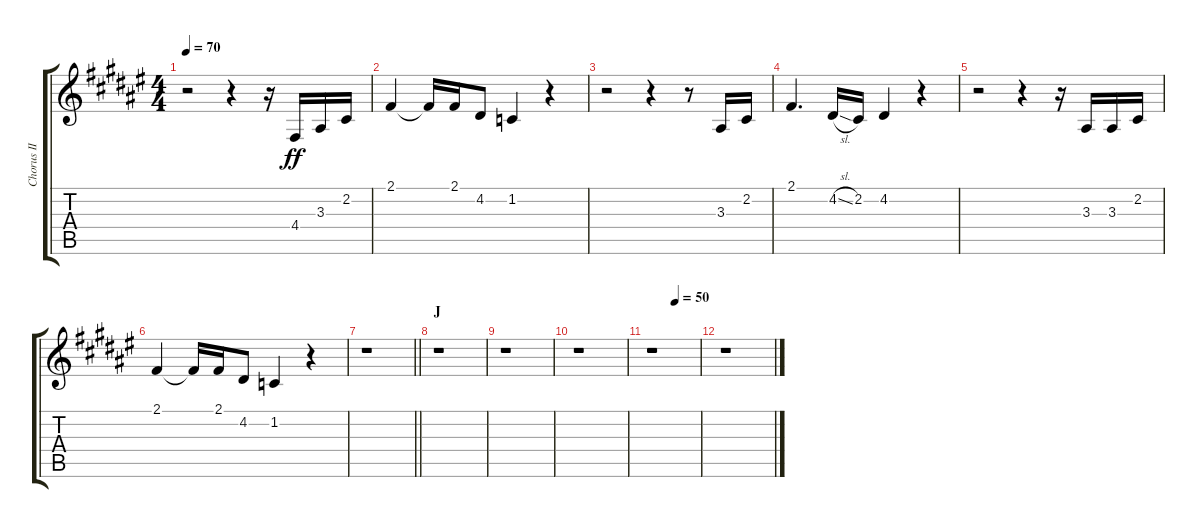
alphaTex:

\track ("Chorus II" "Chorus II") {instrument voiceoohs}
\staff {score tabs}
\tuning (E4 B3 G3 D3 A2 E2) {hide}
\ts (4 4)
\tempo 70
\clef g2
\ks f#
r.2{dy ff} r.4 r.16 4.4.16 3.3.16 2.2.16 |
2.1.4 2.1{t}.16 2.1.16 4.2.8 1.2.4 r.4 |
r.2 r.4 r.8 3.3.16 2.2.16 |
2.1.4{d} 4.2{sl}.16 2.2.16 4.2.4 r.4 |
r.2 r.4 r.16 3.3.16 3.3.16 2.2.16 |
2.1.4 2.1{t}.16 2.1.16 4.2.8 1.2.4 r.4 |
\barLineRight lightlight
r.1 |
\section ("" "J")
r.1 |
r.1 |
r.1 |
\tempo (50 0.5)
r.1 |
r.1
